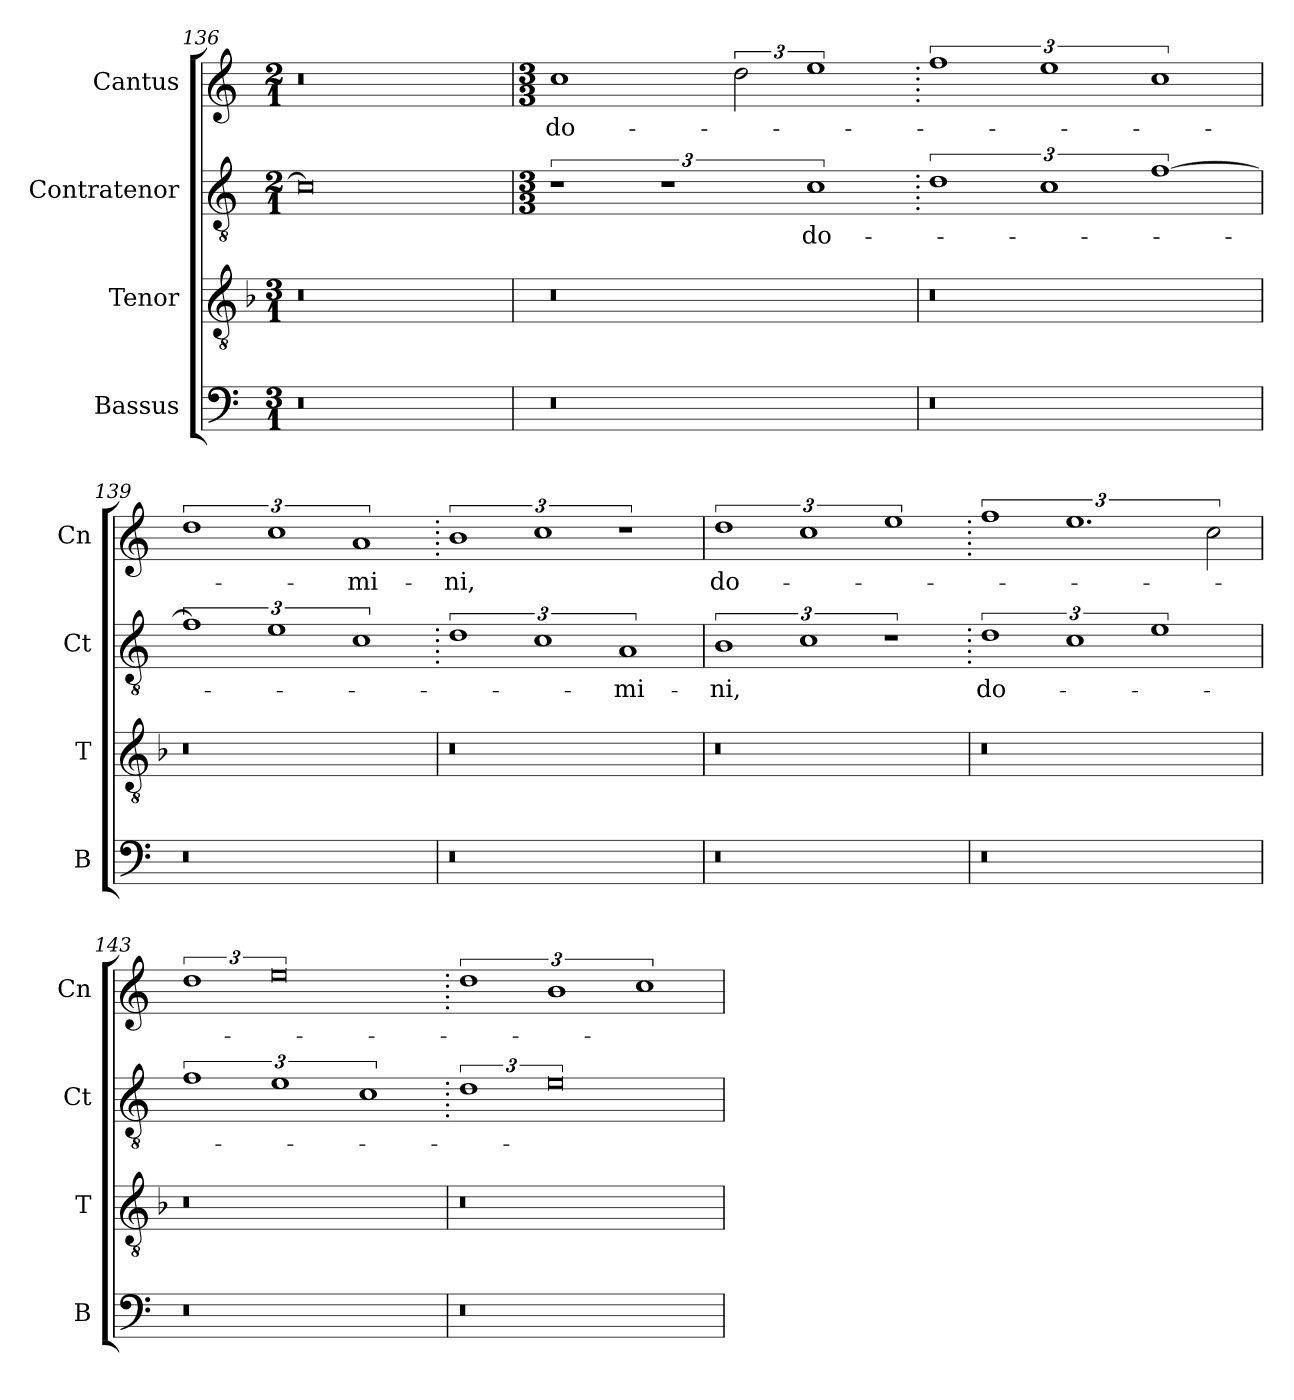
**kern	**kern	**kern	**text	**kern	**text
*part4	*part3	*part2	*part2	*part1	*part1
*staff4	*staff3	*staff2	*staff2	*staff1	*staff1
*I"Bassus	*I"Tenor	*I"Contratenor	*	*I"Cantus	*
*I'B	*I'T	*I'Ct	*	*I'Cn	*
*clefF4	*clefGv2	*clefGv2	*	*clefG2	*
*k[]	*k[b-]	*k[]	*	*k[]	*
*M3/1	*M3/1	*M2/1	*	*M2/1	*
=136	=136	=136	=136	=136	=136
0r	0r	0c]	.	0r	.
=137	=137	=137	=137	=137	=137
*	*	*M3/3	*	*M3/3	*
0r	0r	3%2r	.	1cc	do-
.	.	3%2r	.	.	.
.	.	.	.	3dd\	.
.	.	3%2c	do-	3%2ee	.
=138	=138	=138.	=138.	=138.	=138.
0r	0r	3%2d	.	3%2ff	.
.	.	3%2c	.	3%2ee	.
.	.	[3%2f	.	3%2cc	.
=139	=139	=139	=139	=139	=139
0r	0r	3%2f]	.	3%2dd	.
.	.	3%2e	.	3%2cc	.
.	.	3%2c	.	3%2a	-mi-
=140	=140	=140.	=140.	=140.	=140.
0r	0r	3%2d	.	3%2b	-ni,
.	.	3%2c	.	3%2cc	.
.	.	3%2A	-mi-	3%2r	.
=141	=141	=141	=141	=141	=141
0r	0r	3%2B	-ni,	3%2dd	do-
.	.	3%2c	.	3%2cc	.
.	.	3%2r	.	3%2ee	.
=142	=142	=142.	=142.	=142.	=142.
0r	0r	3%2d	do-	3%2ff	.
.	.	3%2c	.	3%2.ee	.
.	.	3%2e	.	.	.
.	.	.	.	3cc\	.
=143	=143	=143	=143	=143	=143
0r	0r	3%2f	.	3%2dd	.
.	.	3%2e	.	3%4ee	.
.	.	3%2c	.	.	.
=144	=144	=144.	=144.	=144.	=144.
0r	0r	3%2d	.	3%2dd	.
.	.	3%4e	.	3%2b	.
.	.	.	.	3%2cc	.
=	=	=	=	=	=
*-	*-	*-	*-	*-	*-
